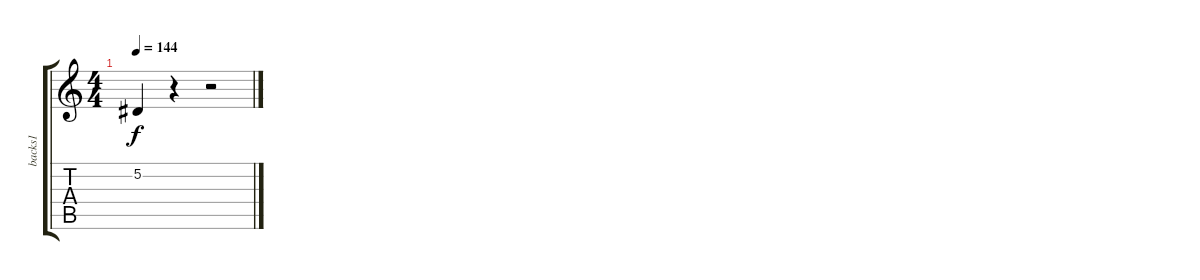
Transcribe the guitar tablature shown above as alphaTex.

\track ("backs1" "backs1") {instrument tenorsax}
\staff {score tabs}
\tuning (Eb4 Bb3 Gb3 Db3 Ab2 Eb2) {hide}
\ts (4 4)
\tempo 144
\clef g2
\ks c
5.2.4{dy f} r.4 r.2
